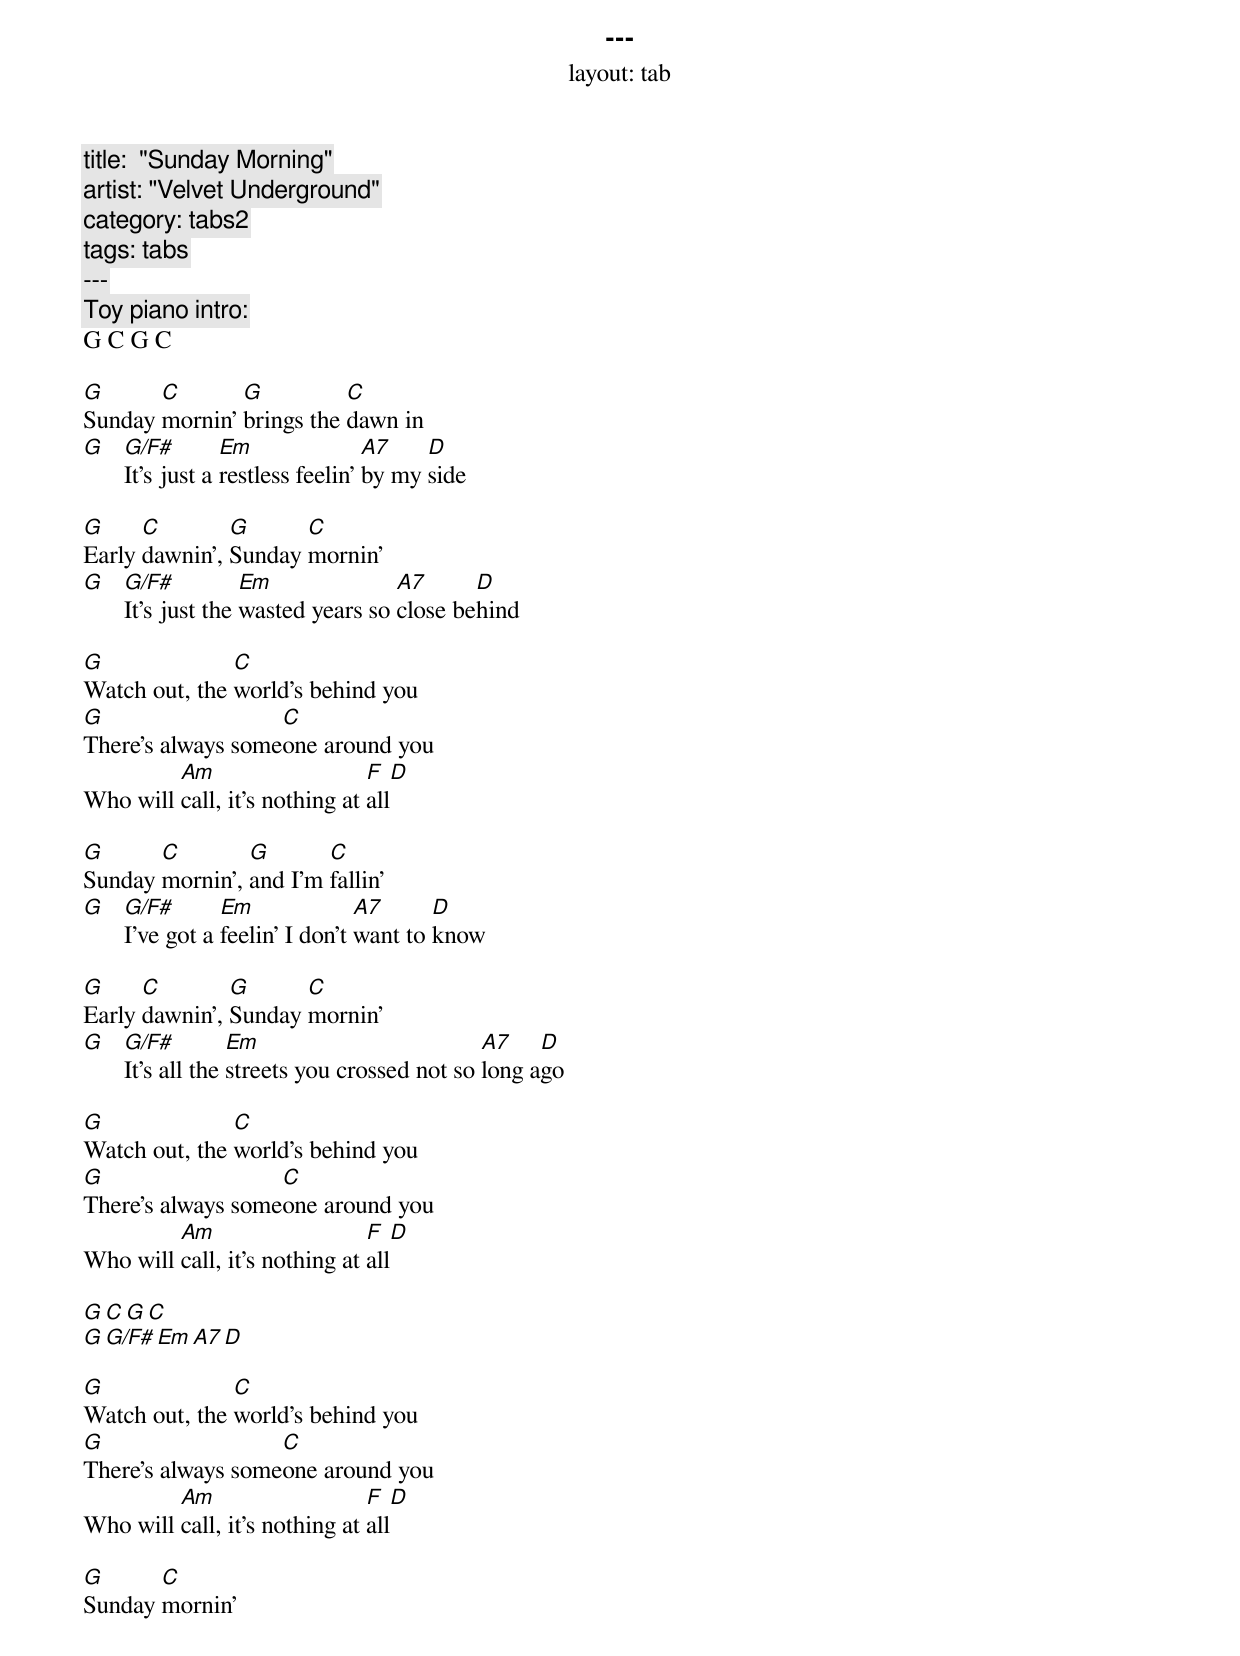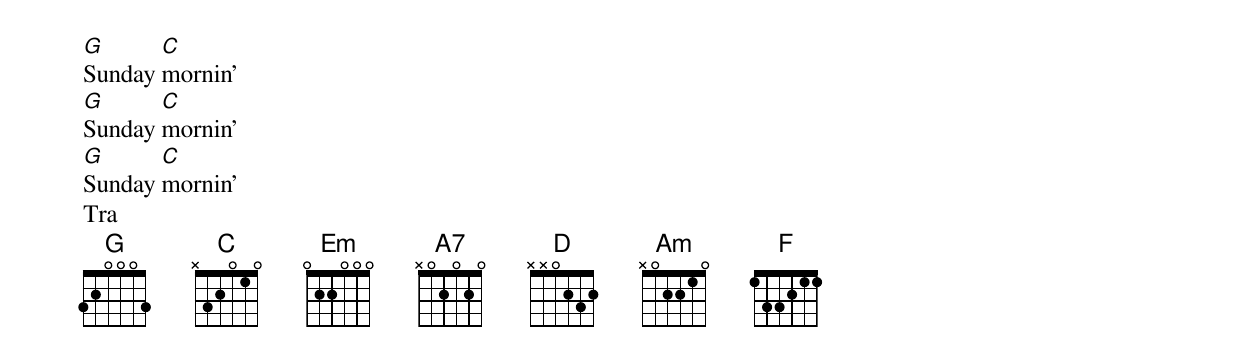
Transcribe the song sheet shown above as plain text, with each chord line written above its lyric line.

---
layout: tab
title:  "Sunday Morning"
artist: "Velvet Underground"
category: tabs2
tags: tabs
---
Toy piano intro:
G C G C

G      C       G          C
Sunday mornin' brings the dawn in
G  G/F#        Em               A7    D
   It's just a restless feelin' by my side

G     C        G      C
Early dawnin', Sunday mornin'
G  G/F#          Em              A7      D
   It's just the wasted years so close behind

G              C
Watch out, the world's behind you
G                  C
There's always someone around you
         Am                    F   D
Who will call, it's nothing at all

G      C        G       C
Sunday mornin', and I'm fallin'
G  G/F#       Em              A7      D
   I've got a feelin' I don't want to know

G     C        G      C
Early dawnin', Sunday mornin'
G  G/F#         Em                         A7    D
   It's all the streets you crossed not so long ago

G              C
Watch out, the world's behind you
G                  C
There's always someone around you
         Am                    F   D
Who will call, it's nothing at all

G C G C
G G/F# Em A7 D

G              C
Watch out, the world's behind you
G                  C
There's always someone around you
         Am                    F   D
Who will call, it's nothing at all

G      C
Sunday mornin'
G      C
Sunday mornin'
G      C
Sunday mornin'
G      C
Sunday mornin'
Tra
